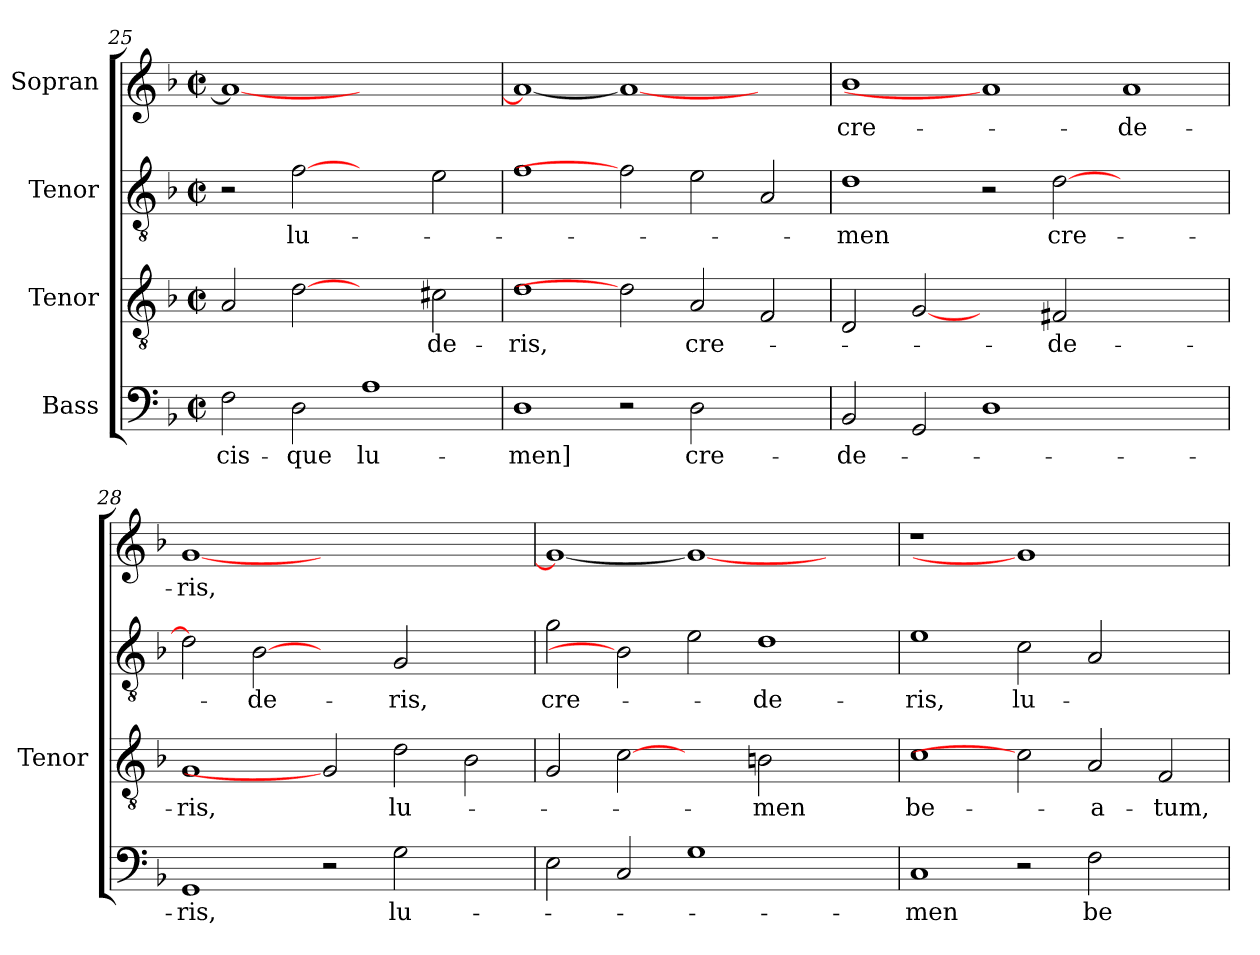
**kern	**text	**kern	**text	**kern	**text	**kern	**text
*part4	*part4	*part3	*part3	*part2	*part2	*part1	*part1
*staff4	*staff4	*staff3	*staff3	*staff2	*staff2	*staff1	*staff1
*I"Bass	*	*I"Tenor	*	*I"Tenor	*	*I"Sopran	*
*	*	*I'Tenor	*	*	*	*	*
*clefF4	*	*clefGv2	*	*clefGv2	*	*clefG2	*
*	*	*ITrd7c12	*	*ITrd7c12	*	*	*
*k[b-]	*	*k[b-]	*	*k[b-]	*	*k[b-]	*
*F:	*	*F:	*	*F:	*	*F:	*
*M2/2	*	*M2/2	*	*M2/2	*	*M2/2	*
*met(c|)	*	*met(c|)	*	*met(c|)	*	*met(c|)	*
=25	=25	=25	=25	=25	=25	=25	=25
!	!LO:LY:b:color=#000000	!	!	!	!	!	!
2Fi\	-cis-	2AAi/	.	2r	.	1ai_<	.
!	!LO:LY:b:color=#000000	!	!	!	!	!	!
!	!	!	!	!	!LO:LY:b:color=#000000	!	!
2Di\	-que	[2Di	.	[2Fi	lu-	.	.
!	!LO:LY:b:color=#000000	!	!	!	!	!	!
1Ai	lu-	2ryy	.	2ryy	.	1ryy	.
!	!	!	!LO:LY:b:color=#000000	!	!	!	!
.	.	2C#Xi\	-de-	2Ei\	.	.	.
=26	=26	=26	=26	=26	=26	=26	=26
!	!LO:LY:b:color=#000000	!	!	!	!	!	!
!	!	!	!LO:LY:b:color=#000000	!	!	!	!
1Di	-men]	1Di	-ris,	1Fi	.	1ai_<	.
2r	.	2Di]	.	2Fi]	.	1ai_	.
!	!LO:LY:b:color=#000000	!	!	!	!	!	!
!	!	!	!LO:LY:b:color=#000000	!	!	!	!
2Di\	cre-	2AAi/	cre-	2Ei\	.	.	.
2ryy	.	2FFi/	.	2AAi/	.	2ryy	.
!!LO:LB:g=z
=27	=27	=27	=27	=27	=27	=27	=27
!	!LO:LY:b:color=#000000	!	!	!	!	!	!
!	!	!	!	!	!LO:LY:b:color=#000000	!	!
!	!	!	!	!	!	!	!LO:LY:b:color=#000000
2BB-i/	-de-	2DDi/	.	1Di	-men	1b-i	cre-
2GGi/	.	[2GGi	.	.	.	.	.
1Di	.	2ryy	.	2r	.	1ai]	.
!	!	!	!LO:LY:b:color=#000000	!	!	!	!
!	!	!	!	!	!LO:LY:b:color=#000000	!	!
.	.	2FF#Xi/	-de-	[>2Di\	cre-	.	.
!	!	!	!	!	!	!	!LO:LY:b:color=#000000
1ryy	.	1ryy	.	1ryy	.	1ai	-de-
=28	=28	=28	=28	=28	=28	=28	=28
!	!LO:LY:b:color=#000000	!	!	!	!	!	!
!	!	!	!LO:LY:b:color=#000000	!	!	!	!
!	!	!	!	!	!	!	!LO:LY:b:color=#000000
1GGi	-ris,	1GGi	-ris,	2Di\]	.	[<1gi	-ris,
!	!	!	!	!	!LO:LY:b:color=#000000	!	!
.	.	.	.	[2BB-i	-de-	.	.
2r	.	2GGi]	.	2ryy	.	1.ryy	.
!	!LO:LY:b:color=#000000	!	!	!	!	!	!
!	!	!	!LO:LY:b:color=#000000	!	!	!	!
!	!	!	!	!	!LO:LY:b:color=#000000	!	!
2Gi\	lu-	2Di\	lu-	2GGi/	-ris,	.	.
2ryy	.	2BB-i\	.	2ryy	.	.	.
=29	=29	=29	=29	=29	=29	=29	=29
!	!	!	!	!	!LO:LY:b:color=#000000	!	!
2Ei\	.	2GGi/	.	2Gi\	cre-	1gi_<	.
2Ci/	.	[2Ci	.	2BB-i]	.	.	.
1Gi	.	2ryy	.	2Ei\	.	1gi_	.
!	!	!	!LO:LY:b:color=#000000	!	!	!	!
!	!	!	!	!	!LO:LY:b:color=#000000	!	!
.	.	2BBni\	-men	1Di	-de-	.	.
2ryy	.	2ryy	.	.	.	2ryy	.
=30	=30	=30	=30	=30	=30	=30	=30
!	!LO:LY:b:color=#000000	!	!	!	!	!	!
!	!	!	!LO:LY:b:color=#000000	!	!	!	!
!	!	!	!	!	!LO:LY:b:color=#000000	!LO:N:vis=1	!
1Ci	-men	1Ci	be-	1Ei	-ris,	1r	.
!	!	!	!	!	!LO:LY:b:color=#000000	!	!
2r	.	2Ci]	.	2Ci\	lu-	1gi]	.
!	!LO:LY:b:color=#000000	!	!	!	!	!	!
!	!	!	!LO:LY:b:color=#000000	!	!	!	!
2Fi\	be-	2AAi/	-a-	2AAi/	.	.	.
!	!	!	!LO:LY:b:color=#000000	!	!	!	!
2ryy	.	2FFi/	-tum,	2ryy	.	2ryy	.
=	=	=	=	=	=	=	=
*-	*-	*-	*-	*-	*-	*-	*-
